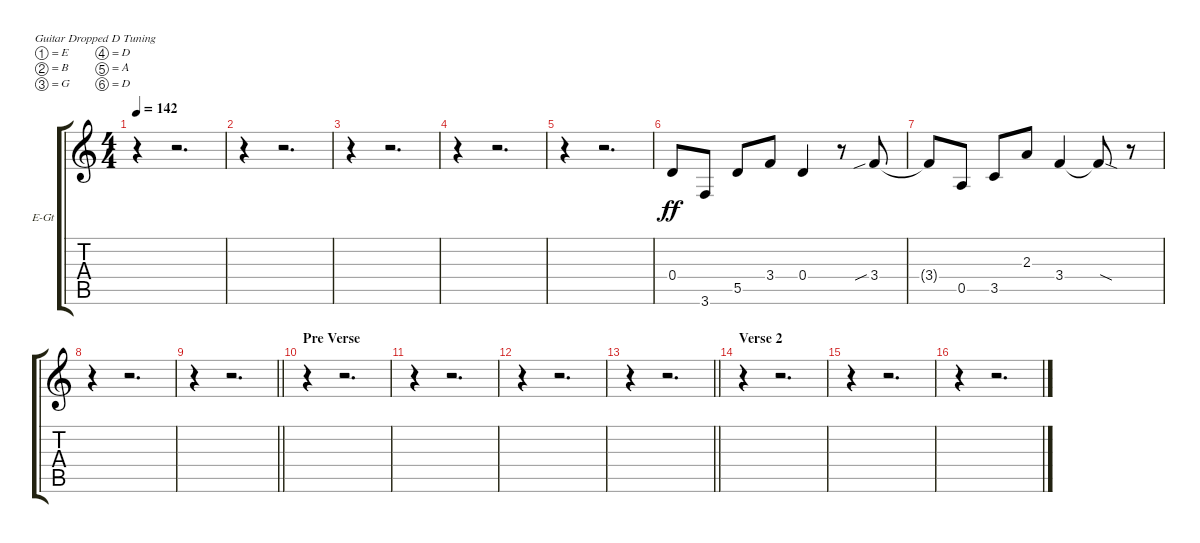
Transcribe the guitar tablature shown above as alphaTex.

\bracketExtendMode groupsimilarinstruments
\firstSystemTrackNameOrientation horizontal
\otherSystemsTrackNameOrientation horizontal
\track ("Electric Guitar 6" "E-Gt") {instrument distortionguitar}
\staff {score tabs}
\tuning (E4 B3 G3 D3 A2 D2)
\ts (4 4)
\tempo 142
\clef g2
\ks c
r.4{dy ff} r.2{d} |
r.4 r.2{d} |
r.4 r.2{d} |
r.4 r.2{d} |
r.4 r.2{d} |
0.4.8 3.6.8 5.5.8 3.4.8 0.4.4 r.8 3.4{sib}.8 |
3.4{t}.8 0.5.8 3.5.8 2.3.8 3.4.4 3.4{sod t}.8 r.8 |
r.4 r.2{d} |
\barLineRight lightlight
r.4 r.2{d} |
\section ("" "Pre Verse")
r.4 r.2{d} |
r.4 r.2{d} |
r.4 r.2{d} |
\barLineRight lightlight
r.4 r.2{d} |
\section ("" "Verse 2")
r.4 r.2{d} |
r.4 r.2{d} |
r.4 r.2{d}
